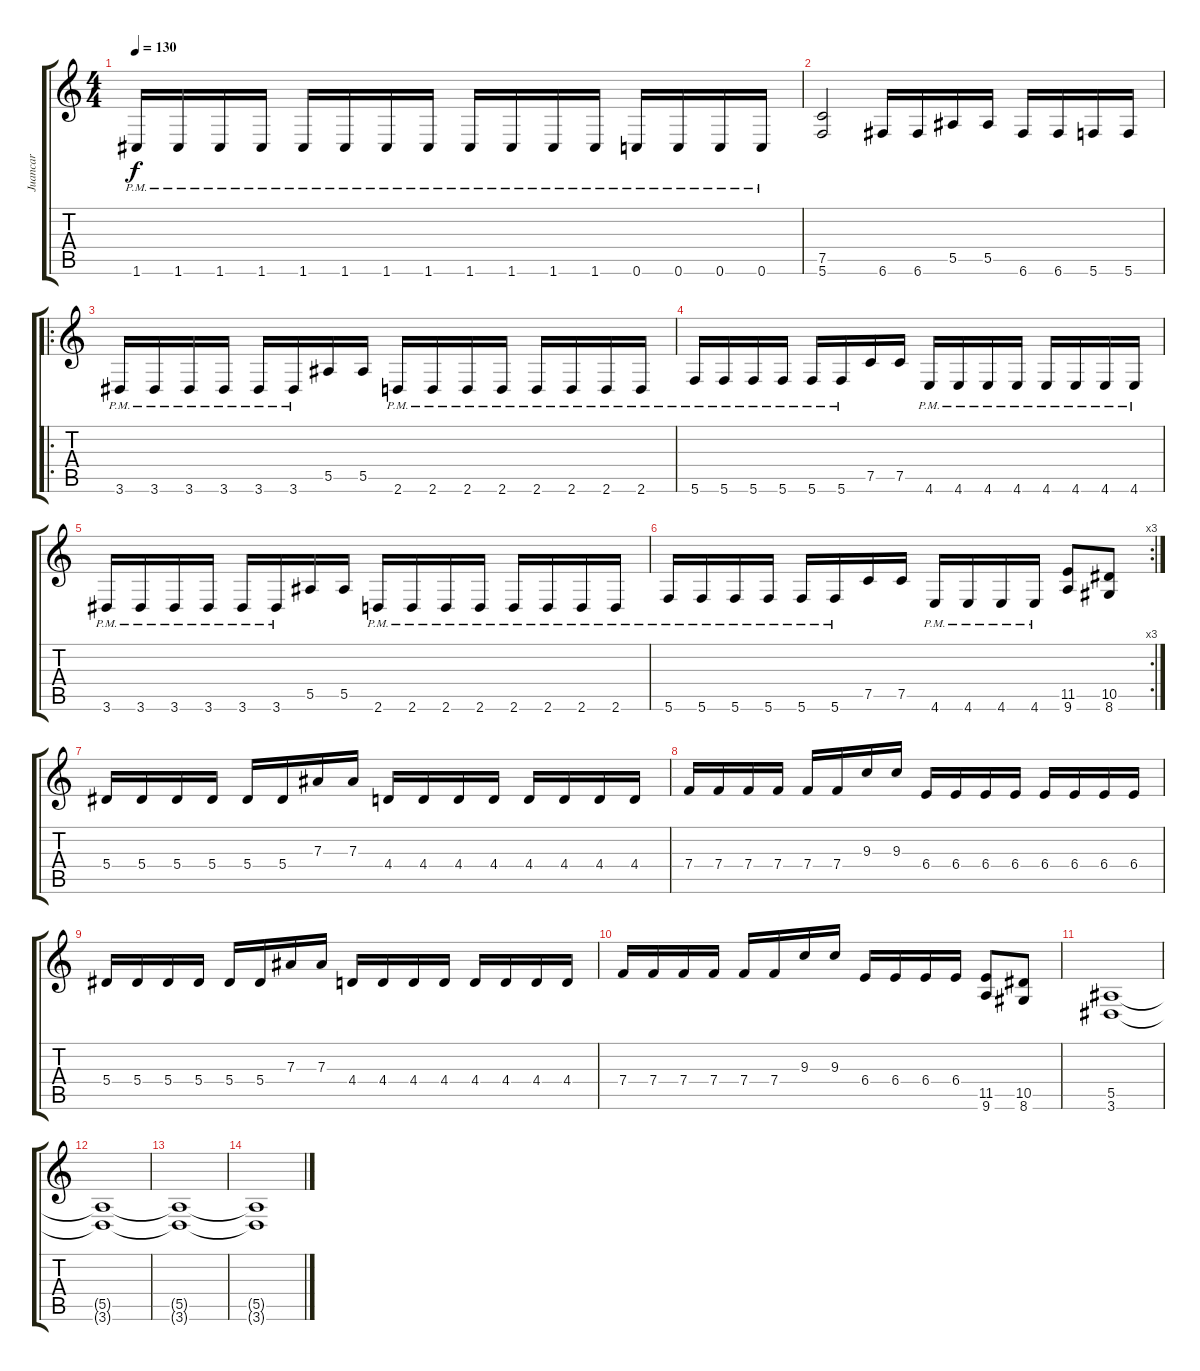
\track ("Juancar" "Juancar") {instrument distortionguitar}
\staff {score tabs}
\tuning (C4 G3 Eb3 Bb2 F2 C2) {hide}
\ts (4 4)
\tempo 130
\clef g2
\ks c
1.6{pm}.16{dy f} 1.6{pm}.16 1.6{pm}.16 1.6{pm}.16 1.6{pm}.16 1.6{pm}.16 1.6{pm}.16 1.6{pm}.16 1.6{pm}.16 1.6{pm}.16 1.6{pm}.16 1.6{pm}.16 0.6{pm}.16 0.6{pm}.16 0.6{pm}.16 0.6{pm}.16 |
(7.5 5.6).2 6.6.16 6.6.16 5.5.16 5.5.16 6.6.16 6.6.16 5.6.16 5.6.16 |
\ro
3.6{pm}.16 3.6{pm}.16 3.6{pm}.16 3.6{pm}.16 3.6{pm}.16 3.6{pm}.16 5.5.16 5.5.16 2.6{pm}.16 2.6{pm}.16 2.6{pm}.16 2.6{pm}.16 2.6{pm}.16 2.6{pm}.16 2.6{pm}.16 2.6{pm}.16 |
5.6{pm}.16 5.6{pm}.16 5.6{pm}.16 5.6{pm}.16 5.6{pm}.16 5.6{pm}.16 7.5.16 7.5.16 4.6{pm}.16 4.6{pm}.16 4.6{pm}.16 4.6{pm}.16 4.6{pm}.16 4.6{pm}.16 4.6{pm}.16 4.6{pm}.16 |
3.6{pm}.16 3.6{pm}.16 3.6{pm}.16 3.6{pm}.16 3.6{pm}.16 3.6{pm}.16 5.5.16 5.5.16 2.6{pm}.16 2.6{pm}.16 2.6{pm}.16 2.6{pm}.16 2.6{pm}.16 2.6{pm}.16 2.6{pm}.16 2.6{pm}.16 |
\rc 3
5.6{pm}.16 5.6{pm}.16 5.6{pm}.16 5.6{pm}.16 5.6{pm}.16 5.6{pm}.16 7.5.16 7.5.16 4.6{pm}.16 4.6{pm}.16 4.6{pm}.16 4.6{pm}.16 (11.5 9.6).8 (10.5 8.6).8 |
5.4.16 5.4.16 5.4.16 5.4.16 5.4.16 5.4.16 7.3.16 7.3.16 4.4.16 4.4.16 4.4.16 4.4.16 4.4.16 4.4.16 4.4.16 4.4.16 |
7.4.16 7.4.16 7.4.16 7.4.16 7.4.16 7.4.16 9.3.16 9.3.16 6.4.16 6.4.16 6.4.16 6.4.16 6.4.16 6.4.16 6.4.16 6.4.16 |
5.4.16 5.4.16 5.4.16 5.4.16 5.4.16 5.4.16 7.3.16 7.3.16 4.4.16 4.4.16 4.4.16 4.4.16 4.4.16 4.4.16 4.4.16 4.4.16 |
7.4.16 7.4.16 7.4.16 7.4.16 7.4.16 7.4.16 9.3.16 9.3.16 6.4.16 6.4.16 6.4.16 6.4.16 (11.5 9.6).8 (10.5 8.6).8 |
(5.5 3.6).1 |
(5.5{t} 3.6{t}).1 |
(5.5{t} 3.6{t}).1 |
(5.5{t} 3.6{t}).1
